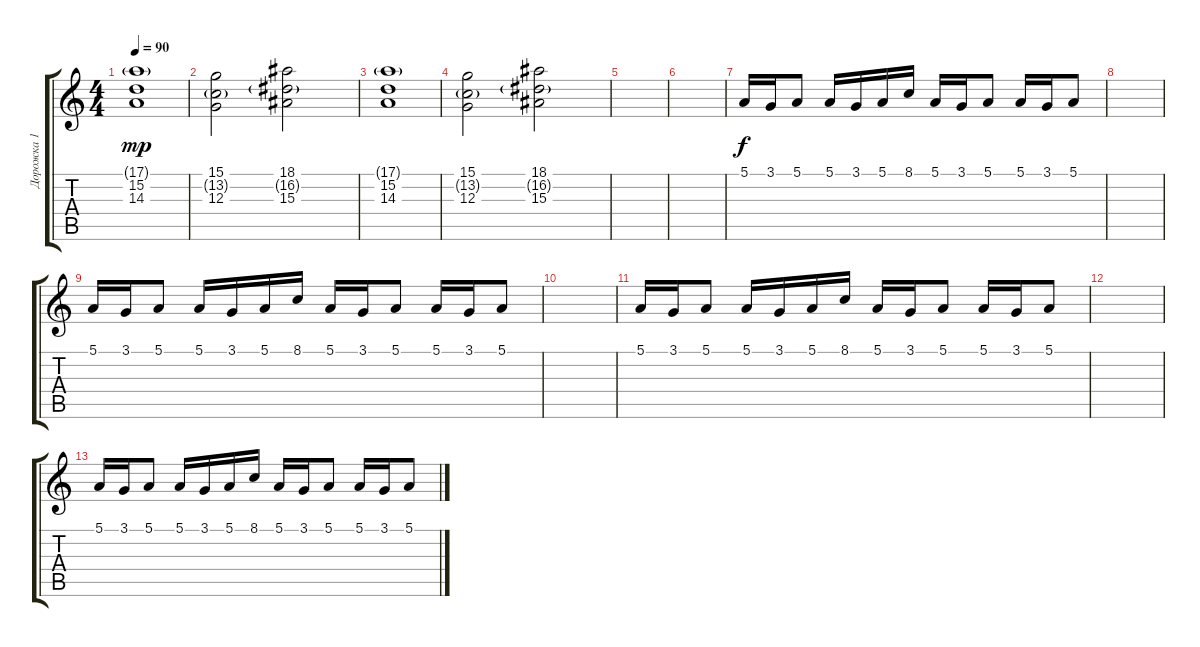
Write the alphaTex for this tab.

\track ("Дорожка 1" "Дорожка 1") {instrument stringensemble1}
\staff {score tabs}
\tuning (E4 B3 G3 D3 A2 E2) {hide}
\ts (4 4)
\tempo 90
\clef g2
\ks c
(17.1{g} 15.2 14.3).1{dy mp} |
(15.1 13.2{g} 12.3).2 (18.1 16.2{g} 15.3).2 |
(17.1{g} 15.2 14.3).1 |
(15.1 13.2{g} 12.3).2 (18.1 16.2{g} 15.3).2 |
|
|
5.1.16{dy f instrument synthvoice} 3.1.16 5.1.8 5.1.16 3.1.16 5.1.16 8.1.16 5.1.16 3.1.16 5.1.8 5.1.16 3.1.16 5.1.8 |
|
5.1.16{instrument synthvoice} 3.1.16 5.1.8 5.1.16 3.1.16 5.1.16 8.1.16 5.1.16 3.1.16 5.1.8 5.1.16 3.1.16 5.1.8 |
|
5.1.16{instrument synthvoice} 3.1.16 5.1.8 5.1.16 3.1.16 5.1.16 8.1.16 5.1.16 3.1.16 5.1.8 5.1.16 3.1.16 5.1.8 |
|
5.1.16{instrument synthvoice} 3.1.16 5.1.8 5.1.16 3.1.16 5.1.16 8.1.16 5.1.16 3.1.16 5.1.8 5.1.16 3.1.16 5.1.8
